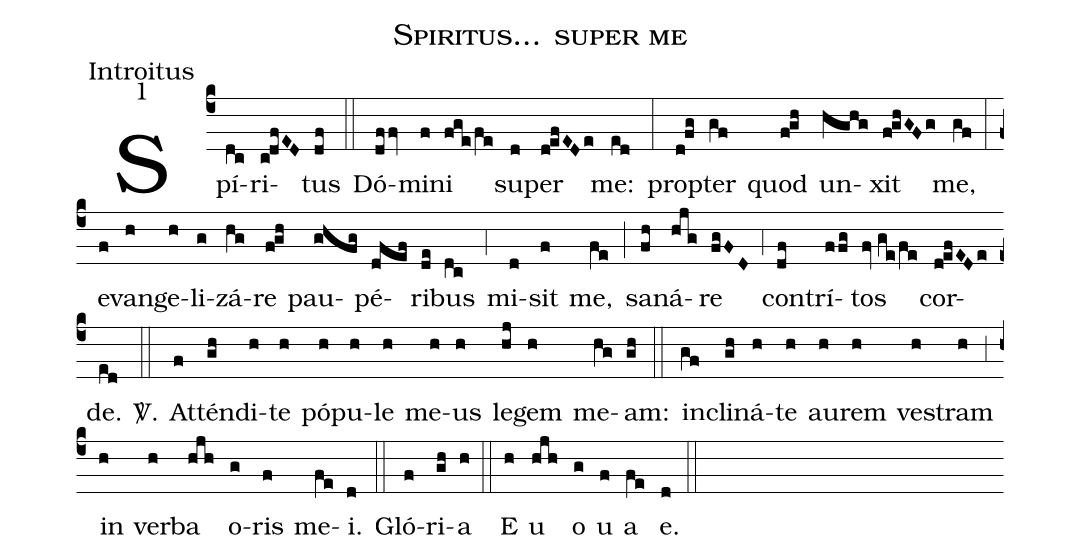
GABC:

name:Spiritus... super me;
office-part:Introitus;
mode:1;
%%
(c4) Spí(dc)ri(c!dfED)tus(df) (::) Dó(dffv)mi(f)ni(fge/fe) su(d)per(d!efEDe) me:(ed) (:) prop(d!fg)ter(gf) quod(f!gh) un(hghg)xit(f!ghGFg) me,(gf) (:) e(f)van(h)ge(h)li(g)zá(hg)re(f!gh) pau(ghfg)pé(dfef)ri(de)bus(dc) (;4) mi(d)sit(f) me,(fe) (;) sa(fh)ná(hjg)re(fgFD) (;4) con(df)trí(ffg)tos(fv//ge/fe) cor(d!efEDe)de.(ed) <sp>V/</sp>.(::) At(f)tén(gh)di(h)te(h) pó(h)pu(h)le(h) me(h)us(h) le(hj)gem(h) me(hg)am:(gh) (::) in(gf)cli(gh)ná(h)te(h) au(h)rem(h) ve(h)stram(h) (;3) in(h) ver(h)ba(hjh) o(g)ris(f) me(fe)i.(d) (::) Gló(f)ri(gh)a(h) (::) E(h) u(hjh) o(g) u(f) a(fe) e.(d) (::)
